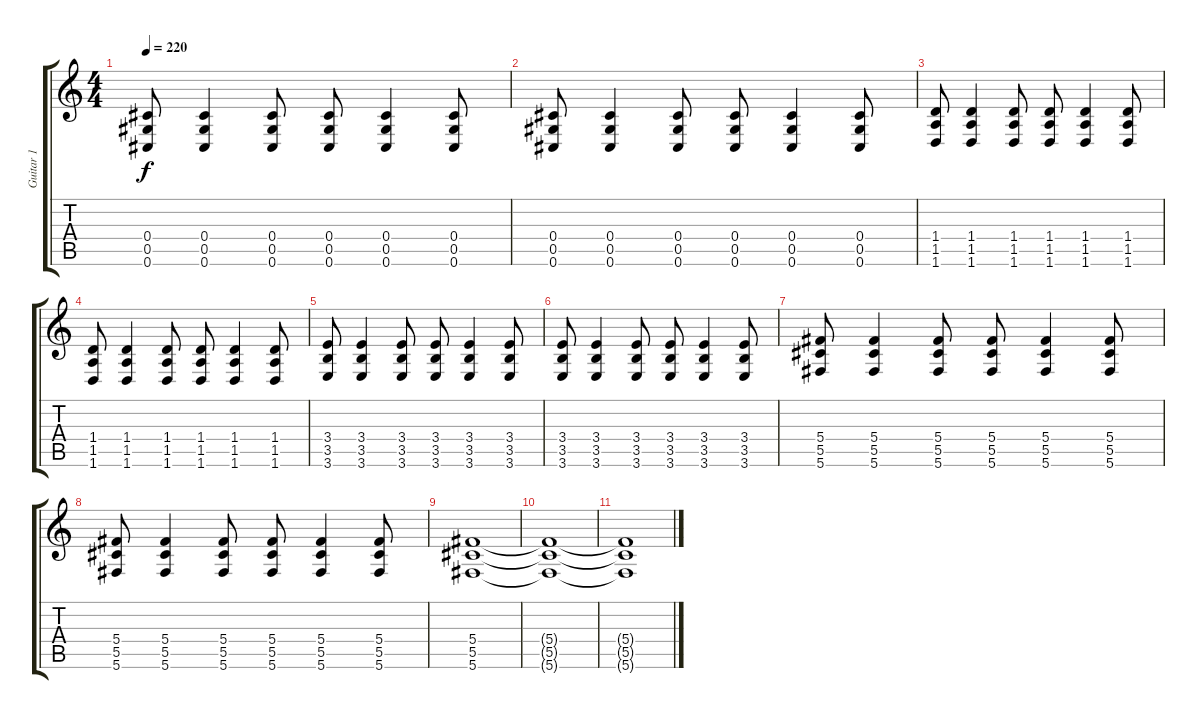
\track ("Guitar 1" "Guitar 1") {instrument distortionguitar}
\staff {score tabs}
\tuning (Eb4 Bb3 Gb3 Db3 Ab2 Db2) {hide}
\ts (4 4)
\tempo 220
\clef g2
\ks c
(0.4 0.5 0.6).8{dy f} (0.4 0.5 0.6).4 (0.4 0.5 0.6).8 (0.4 0.5 0.6).8 (0.4 0.5 0.6).4 (0.4 0.5 0.6).8 |
(0.4 0.5 0.6).8 (0.4 0.5 0.6).4 (0.4 0.5 0.6).8 (0.4 0.5 0.6).8 (0.4 0.5 0.6).4 (0.4 0.5 0.6).8 |
(1.4 1.5 1.6).8 (1.4 1.5 1.6).4 (1.4 1.5 1.6).8 (1.4 1.5 1.6).8 (1.4 1.5 1.6).4 (1.4 1.5 1.6).8 |
(1.4 1.5 1.6).8 (1.4 1.5 1.6).4 (1.4 1.5 1.6).8 (1.4 1.5 1.6).8 (1.4 1.5 1.6).4 (1.4 1.5 1.6).8 |
(3.4 3.5 3.6).8 (3.4 3.5 3.6).4 (3.4 3.5 3.6).8 (3.4 3.5 3.6).8 (3.4 3.5 3.6).4 (3.4 3.5 3.6).8 |
(3.4 3.5 3.6).8 (3.4 3.5 3.6).4 (3.4 3.5 3.6).8 (3.4 3.5 3.6).8 (3.4 3.5 3.6).4 (3.4 3.5 3.6).8 |
(5.4 5.5 5.6).8 (5.4 5.5 5.6).4 (5.4 5.5 5.6).8 (5.4 5.5 5.6).8 (5.4 5.5 5.6).4 (5.4 5.5 5.6).8 |
(5.4 5.5 5.6).8 (5.4 5.5 5.6).4 (5.4 5.5 5.6).8 (5.4 5.5 5.6).8 (5.4 5.5 5.6).4 (5.4 5.5 5.6).8 |
(5.4 5.5 5.6).1 |
(5.4{t} 5.5{t} 5.6{t}).1 |
(5.4{t} 5.5{t} 5.6{t}).1
